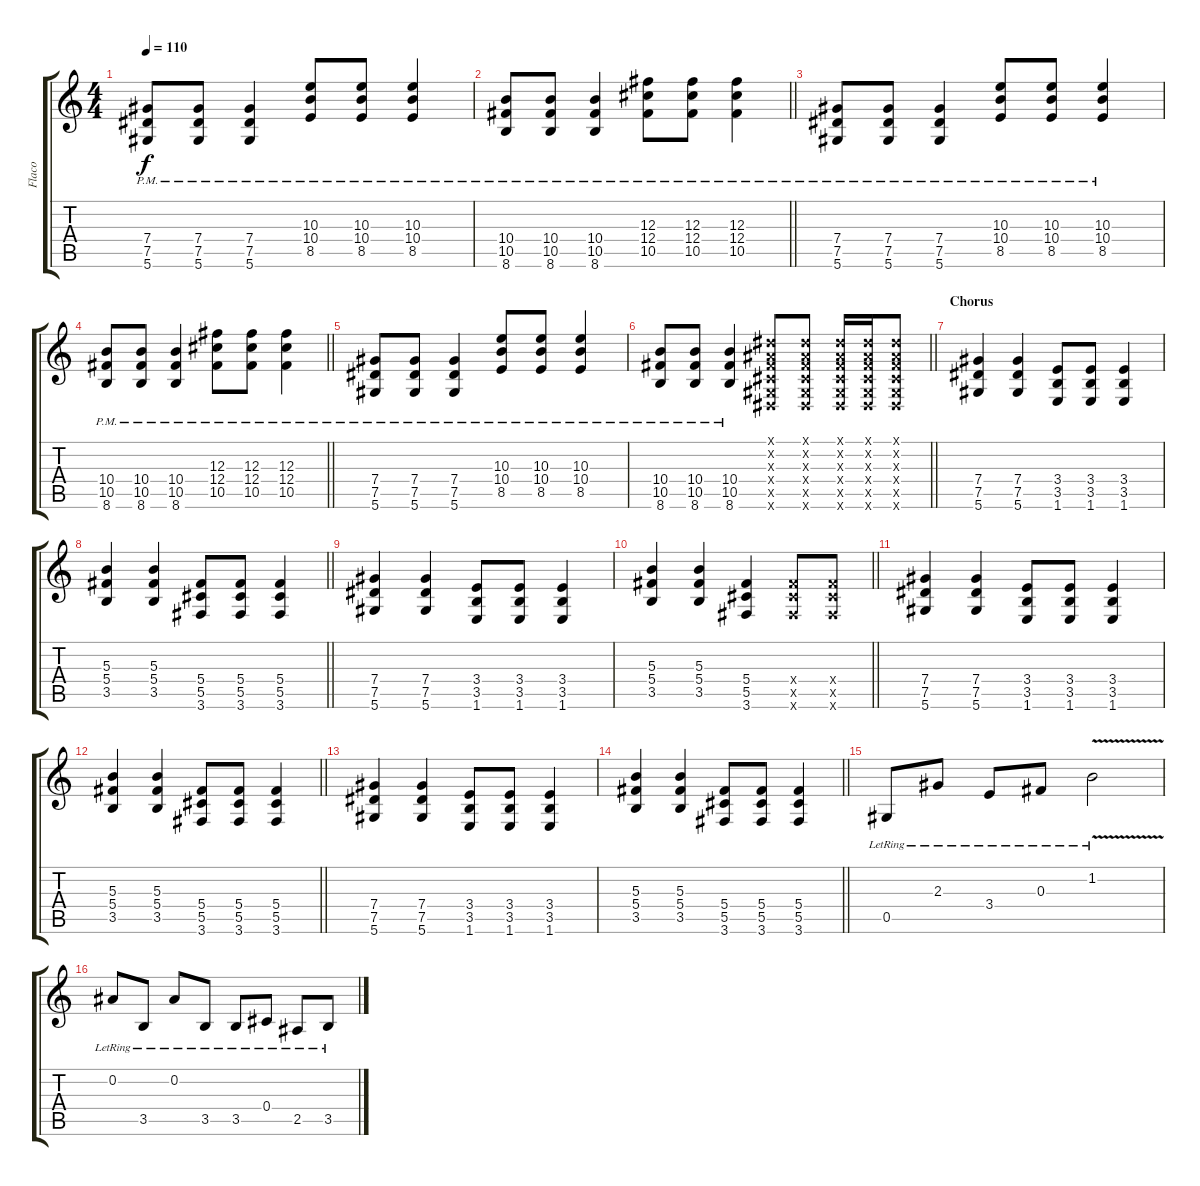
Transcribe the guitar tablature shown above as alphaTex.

\track ("Flaco" "Flaco") {instrument distortionguitar}
\staff {score tabs}
\tuning (Eb4 Bb3 Gb3 Db3 Ab2 Eb2) {hide}
\ts (4 4)
\tempo 110
\clef g2
\ks c
(7.4{pm} 7.5{pm} 5.6{pm}).8{dy f} (7.4{pm} 7.5{pm} 5.6{pm}).8 (7.4{pm} 7.5{pm} 5.6{pm}).4 (10.3{pm} 10.4{pm} 8.5{pm}).8 (10.3{pm} 10.4{pm} 8.5{pm}).8 (10.3{pm} 10.4{pm} 8.5{pm}).4 |
\barLineRight lightlight
(10.4{pm} 10.5{pm} 8.6{pm}).8 (10.4{pm} 10.5{pm} 8.6{pm}).8 (10.4{pm} 10.5{pm} 8.6{pm}).4 (12.3{pm} 12.4{pm} 10.5{pm}).8 (12.3{pm} 12.4{pm} 10.5{pm}).8 (12.3{pm} 12.4{pm} 10.5{pm}).4 |
(7.4{pm} 7.5{pm} 5.6{pm}).8 (7.4{pm} 7.5{pm} 5.6{pm}).8 (7.4{pm} 7.5{pm} 5.6{pm}).4 (10.3{pm} 10.4{pm} 8.5{pm}).8 (10.3{pm} 10.4{pm} 8.5{pm}).8 (10.3{pm} 10.4{pm} 8.5{pm}).4 |
\barLineRight lightlight
(10.4{pm} 10.5{pm} 8.6{pm}).8 (10.4{pm} 10.5{pm} 8.6{pm}).8 (10.4{pm} 10.5{pm} 8.6{pm}).4 (12.3{pm} 12.4{pm} 10.5{pm}).8 (12.3{pm} 12.4{pm} 10.5{pm}).8 (12.3{pm} 12.4{pm} 10.5{pm}).4 |
(7.4{pm} 7.5{pm} 5.6{pm}).8 (7.4{pm} 7.5{pm} 5.6{pm}).8 (7.4{pm} 7.5{pm} 5.6{pm}).4 (10.3{pm} 10.4{pm} 8.5{pm}).8 (10.3{pm} 10.4{pm} 8.5{pm}).8 (10.3{pm} 10.4{pm} 8.5{pm}).4 |
\barLineRight lightlight
(10.4{pm} 10.5{pm} 8.6{pm}).8 (10.4{pm} 10.5{pm} 8.6{pm}).8 (10.4{pm} 10.5{pm} 8.6{pm}).4 (0.1{x} 0.2{x} 0.3{x} 0.4{x} 0.5{x} 0.6{x}).8 (0.1{x} 0.2{x} 0.3{x} 0.4{x} 0.5{x} 0.6{x}).8 (0.1{x} 0.2{x} 0.3{x} 0.4{x} 0.5{x} 0.6{x}).16 (0.1{x} 0.2{x} 0.3{x} 0.4{x} 0.5{x} 0.6{x}).16 (0.1{x} 0.2{x} 0.3{x} 0.4{x} 0.5{x} 0.6{x}).8 |
\section ("" "Chorus")
(7.4 7.5 5.6).4 (7.4 7.5 5.6).4 (3.4 3.5 1.6).8 (3.4 3.5 1.6).8 (3.4 3.5 1.6).4 |
\barLineRight lightlight
(5.3 5.4 3.5).4 (5.3 5.4 3.5).4 (5.4 5.5 3.6).8 (5.4 5.5 3.6).8 (5.4 5.5 3.6).4 |
(7.4 7.5 5.6).4 (7.4 7.5 5.6).4 (3.4 3.5 1.6).8 (3.4 3.5 1.6).8 (3.4 3.5 1.6).4 |
\barLineRight lightlight
(5.3 5.4 3.5).4 (5.3 5.4 3.5).4 (5.4 5.5 3.6).4 (5.4{x} 5.5{x} 3.6{x}).8 (5.4{x} 5.5{x} 3.6{x}).8 |
(7.4 7.5 5.6).4 (7.4 7.5 5.6).4 (3.4 3.5 1.6).8 (3.4 3.5 1.6).8 (3.4 3.5 1.6).4 |
\barLineRight lightlight
(5.3 5.4 3.5).4 (5.3 5.4 3.5).4 (5.4 5.5 3.6).8 (5.4 5.5 3.6).8 (5.4 5.5 3.6).4 |
(7.4 7.5 5.6).4 (7.4 7.5 5.6).4 (3.4 3.5 1.6).8 (3.4 3.5 1.6).8 (3.4 3.5 1.6).4 |
\barLineRight lightlight
(5.3 5.4 3.5).4 (5.3 5.4 3.5).4 (5.4 5.5 3.6).8 (5.4 5.5 3.6).8 (5.4 5.5 3.6).4 |
0.5{lr}.8{instrument electricguitarclean} 2.3{lr}.8 3.4{lr}.8 0.3{lr}.8 1.2{v lr}.2 |
0.2{lr}.8 3.5{lr}.8 0.2{lr}.8 3.5{lr}.8 3.5{lr}.8 0.4{lr}.8 2.5{lr}.8 3.5{lr}.8
